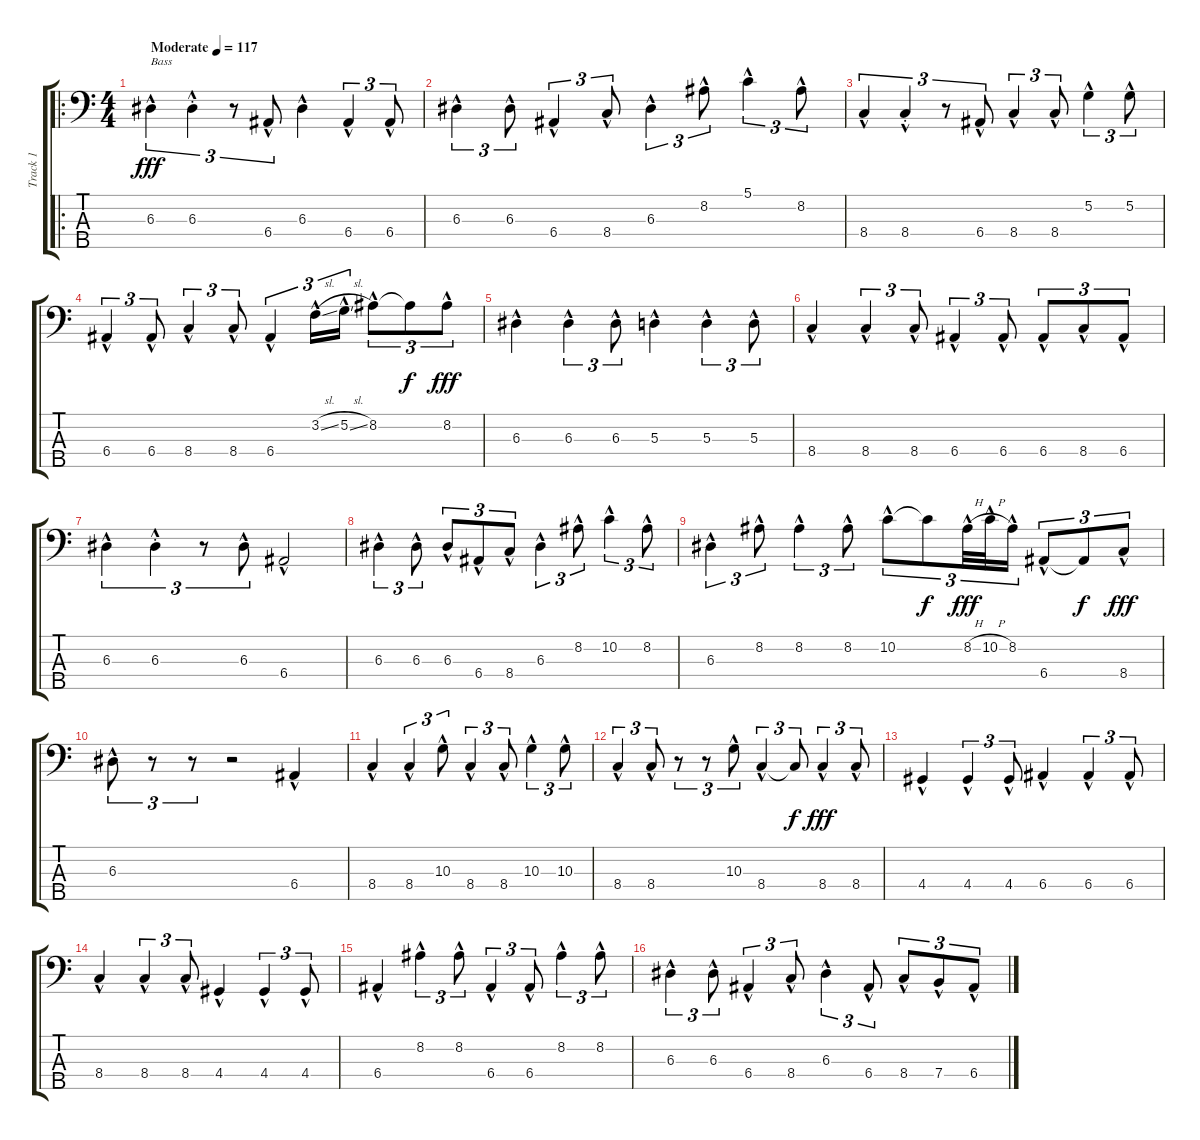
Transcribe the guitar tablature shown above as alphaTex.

\track ("Track 1" "Track 1") {instrument electricbassfinger}
\staff {score tabs}
\tuning (G2 D2 A1 E1 B0) {hide}
\ro
\ts (4 4)
\tempo (117 "Moderate")
\clef f4
\ks c
6.3{hac}.4{tu (3 2) txt "Bass" dy fff instrument electricbassfinger} 6.3{hac st}.4{tu (3 2)} r.8{tu (3 2)} 6.4{hac}.8{tu (3 2)} 6.3{hac}.4 6.4{hac}.4{tu (3 2)} 6.4{hac}.8{tu (3 2)} |
6.3{hac}.4{tu (3 2)} 6.3{hac}.8{tu (3 2)} 6.4{hac}.4{tu (3 2)} 8.4{hac}.8{tu (3 2)} 6.3{hac}.4{tu (3 2)} 8.2{hac}.8{tu (3 2)} 5.1{hac}.4{tu (3 2)} 8.2{hac}.8{tu (3 2)} |
8.4{hac}.4{tu (3 2)} 8.4{hac st}.4{tu (3 2)} r.8{tu (3 2)} 6.4{hac}.8{tu (3 2)} 8.4{hac}.4{tu (3 2)} 8.4{hac}.8{tu (3 2)} 5.2{hac}.4{tu (3 2)} 5.2{hac}.8{tu (3 2)} |
6.4{hac}.4{tu (3 2)} 6.4{hac}.8{tu (3 2)} 8.4{hac}.4{tu (3 2)} 8.4{hac}.8{tu (3 2)} 6.4{hac}.4{tu (3 2)} 3.2{sl hac}.16{tu (3 2)} 5.2{sl hac}.16{tu (3 2)} 8.2{hac}.8{tu (3 2)} 8.2{t}.8{tu (3 2) dy f} 8.2{hac}.8{tu (3 2) dy fff} |
6.3{hac}.4 6.3{hac}.4{tu (3 2)} 6.3{hac}.8{tu (3 2)} 5.3{hac}.4 5.3{hac}.4{tu (3 2)} 5.3{hac}.8{tu (3 2)} |
8.4{hac}.4 8.4{hac}.4{tu (3 2)} 8.4{hac}.8{tu (3 2)} 6.4{hac}.4{tu (3 2)} 6.4{hac}.8{tu (3 2)} 6.4{hac}.8{tu (3 2)} 8.4{hac}.8{tu (3 2)} 6.4{hac}.8{tu (3 2)} |
6.3{hac}.4{tu (3 2)} 6.3{hac st}.4{tu (3 2)} r.8{tu (3 2)} 6.3{hac}.8{tu (3 2)} 6.4{hac}.2 |
6.3{hac}.4{tu (3 2)} 6.3{hac}.8{tu (3 2)} 6.3{hac}.8{tu (3 2)} 6.4{hac}.8{tu (3 2)} 8.4{hac}.8{tu (3 2)} 6.3{hac}.4{tu (3 2)} 8.2{hac}.8{tu (3 2)} 10.2{hac}.4{tu (3 2)} 8.2{hac}.8{tu (3 2)} |
6.3{hac}.4{tu (3 2)} 8.2{hac}.8{tu (3 2)} 8.2{hac}.4{tu (3 2)} 8.2{hac}.8{tu (3 2)} 10.2{hac}.8{tu (3 2)} 10.2{t}.8{tu (3 2) dy f} 8.2{h hac}.32{tu (3 2) dy fff} 10.2{h hac}.32{tu (3 2)} 8.2{hac}.16{tu (3 2)} 6.4{hac}.8{tu (3 2)} 6.4{t}.8{tu (3 2) dy f} 8.4{hac}.8{tu (3 2) dy fff} |
6.3{hac}.8{tu (3 2)} r.8{tu (3 2)} r.8{tu (3 2)} r.2 6.4{hac}.4 |
8.4{hac}.4 8.4{hac}.4{tu (3 2)} 10.3{hac}.8{tu (3 2)} 8.4{hac}.4{tu (3 2)} 8.4{hac}.8{tu (3 2)} 10.3{hac}.4{tu (3 2)} 10.3{hac}.8{tu (3 2)} |
8.4{hac}.4{tu (3 2)} 8.4{hac}.8{tu (3 2)} r.8{tu (3 2)} r.8{tu (3 2)} 10.3{hac}.8{tu (3 2)} 8.4{hac}.4{tu (3 2)} 8.4{t}.8{tu (3 2) dy f} 8.4{hac}.4{tu (3 2) dy fff} 8.4{hac}.8{tu (3 2)} |
4.4{hac}.4 4.4{hac}.4{tu (3 2)} 4.4{hac}.8{tu (3 2)} 6.4{hac}.4 6.4{hac}.4{tu (3 2)} 6.4{hac}.8{tu (3 2)} |
8.4{hac}.4 8.4{hac}.4{tu (3 2)} 8.4{hac}.8{tu (3 2)} 4.4{hac}.4 4.4{hac}.4{tu (3 2)} 4.4{hac}.8{tu (3 2)} |
6.4{hac}.4 8.2{hac}.4{tu (3 2)} 8.2{hac}.8{tu (3 2)} 6.4{hac}.4{tu (3 2)} 6.4{hac}.8{tu (3 2)} 8.2{hac}.4{tu (3 2)} 8.2{hac}.8{tu (3 2)} |
6.3{hac}.4{tu (3 2)} 6.3{hac}.8{tu (3 2)} 6.4{hac}.4{tu (3 2)} 8.4{hac}.8{tu (3 2)} 6.3{hac}.4{tu (3 2)} 6.4{hac}.8{tu (3 2)} 8.4{hac}.8{tu (3 2)} 7.4{hac}.8{tu (3 2)} 6.4{hac}.8{tu (3 2)}
